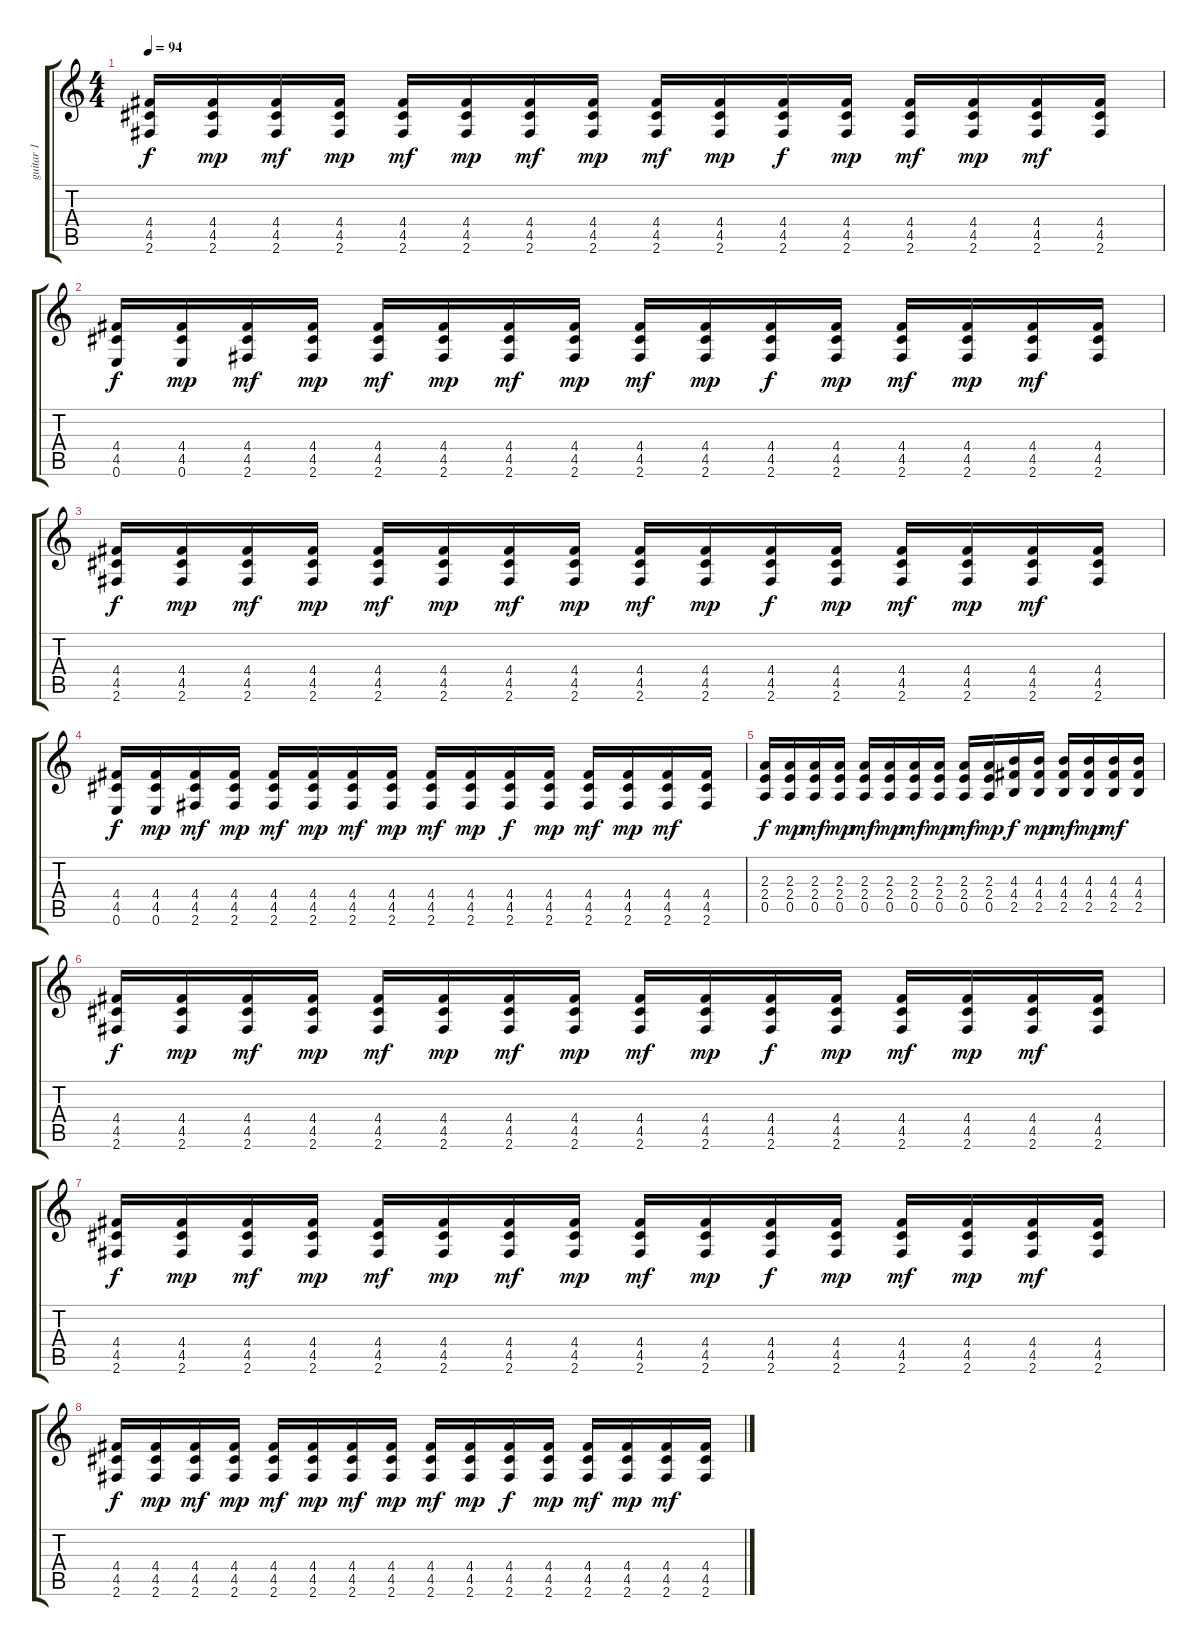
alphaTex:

\track ("guitar 1" "guitar 1") {instrument distortionguitar}
\staff {score tabs}
\tuning (E4 B3 G3 D3 A2 E2) {hide}
\ts (4 4)
\tempo 94
\clef g2
\ks c
(4.4 4.5 2.6).16{dy f} (4.4 4.5 2.6).16{dy mp} (4.4 4.5 2.6).16{dy mf} (4.4 4.5 2.6).16{dy mp} (4.4 4.5 2.6).16{dy mf} (4.4 4.5 2.6).16{dy mp} (4.4 4.5 2.6).16{dy mf} (4.4 4.5 2.6).16{dy mp} (4.4 4.5 2.6).16{dy mf} (4.4 4.5 2.6).16{dy mp} (4.4 4.5 2.6).16{dy f} (4.4 4.5 2.6).16{dy mp} (4.4 4.5 2.6).16{dy mf} (4.4 4.5 2.6).16{dy mp} (4.4 4.5 2.6).16{dy mf} (4.4 4.5 2.6).16 |
(4.4 4.5 0.6).16{dy f} (4.4 4.5 0.6).16{dy mp} (4.4 4.5 2.6).16{dy mf} (4.4 4.5 2.6).16{dy mp} (4.4 4.5 2.6).16{dy mf} (4.4 4.5 2.6).16{dy mp} (4.4 4.5 2.6).16{dy mf} (4.4 4.5 2.6).16{dy mp} (4.4 4.5 2.6).16{dy mf} (4.4 4.5 2.6).16{dy mp} (4.4 4.5 2.6).16{dy f} (4.4 4.5 2.6).16{dy mp} (4.4 4.5 2.6).16{dy mf} (4.4 4.5 2.6).16{dy mp} (4.4 4.5 2.6).16{dy mf} (4.4 4.5 2.6).16 |
(4.4 4.5 2.6).16{dy f} (4.4 4.5 2.6).16{dy mp} (4.4 4.5 2.6).16{dy mf} (4.4 4.5 2.6).16{dy mp} (4.4 4.5 2.6).16{dy mf} (4.4 4.5 2.6).16{dy mp} (4.4 4.5 2.6).16{dy mf} (4.4 4.5 2.6).16{dy mp} (4.4 4.5 2.6).16{dy mf} (4.4 4.5 2.6).16{dy mp} (4.4 4.5 2.6).16{dy f} (4.4 4.5 2.6).16{dy mp} (4.4 4.5 2.6).16{dy mf} (4.4 4.5 2.6).16{dy mp} (4.4 4.5 2.6).16{dy mf} (4.4 4.5 2.6).16 |
(4.4 4.5 0.6).16{dy f} (4.4 4.5 0.6).16{dy mp} (4.4 4.5 2.6).16{dy mf} (4.4 4.5 2.6).16{dy mp} (4.4 4.5 2.6).16{dy mf} (4.4 4.5 2.6).16{dy mp} (4.4 4.5 2.6).16{dy mf} (4.4 4.5 2.6).16{dy mp} (4.4 4.5 2.6).16{dy mf} (4.4 4.5 2.6).16{dy mp} (4.4 4.5 2.6).16{dy f} (4.4 4.5 2.6).16{dy mp} (4.4 4.5 2.6).16{dy mf} (4.4 4.5 2.6).16{dy mp} (4.4 4.5 2.6).16{dy mf} (4.4 4.5 2.6).16 |
(2.3 2.4 0.5).16{dy f} (2.3 2.4 0.5).16{dy mp} (2.3 2.4 0.5).16{dy mf} (2.3 2.4 0.5).16{dy mp} (2.3 2.4 0.5).16{dy mf} (2.3 2.4 0.5).16{dy mp} (2.3 2.4 0.5).16{dy mf} (2.3 2.4 0.5).16{dy mp} (2.3 2.4 0.5).16{dy mf} (2.3 2.4 0.5).16{dy mp} (4.3 4.4 2.5).16{dy f} (4.3 4.4 2.5).16{dy mp} (4.3 4.4 2.5).16{dy mf} (4.3 4.4 2.5).16{dy mp} (4.3 4.4 2.5).16{dy mf} (4.3 4.4 2.5).16 |
(4.4 4.5 2.6).16{dy f} (4.4 4.5 2.6).16{dy mp} (4.4 4.5 2.6).16{dy mf} (4.4 4.5 2.6).16{dy mp} (4.4 4.5 2.6).16{dy mf} (4.4 4.5 2.6).16{dy mp} (4.4 4.5 2.6).16{dy mf} (4.4 4.5 2.6).16{dy mp} (4.4 4.5 2.6).16{dy mf} (4.4 4.5 2.6).16{dy mp} (4.4 4.5 2.6).16{dy f} (4.4 4.5 2.6).16{dy mp} (4.4 4.5 2.6).16{dy mf} (4.4 4.5 2.6).16{dy mp} (4.4 4.5 2.6).16{dy mf} (4.4 4.5 2.6).16 |
(4.4 4.5 2.6).16{dy f} (4.4 4.5 2.6).16{dy mp} (4.4 4.5 2.6).16{dy mf} (4.4 4.5 2.6).16{dy mp} (4.4 4.5 2.6).16{dy mf} (4.4 4.5 2.6).16{dy mp} (4.4 4.5 2.6).16{dy mf} (4.4 4.5 2.6).16{dy mp} (4.4 4.5 2.6).16{dy mf} (4.4 4.5 2.6).16{dy mp} (4.4 4.5 2.6).16{dy f} (4.4 4.5 2.6).16{dy mp} (4.4 4.5 2.6).16{dy mf} (4.4 4.5 2.6).16{dy mp} (4.4 4.5 2.6).16{dy mf} (4.4 4.5 2.6).16 |
(4.4 4.5 2.6).16{dy f} (4.4 4.5 2.6).16{dy mp} (4.4 4.5 2.6).16{dy mf} (4.4 4.5 2.6).16{dy mp} (4.4 4.5 2.6).16{dy mf} (4.4 4.5 2.6).16{dy mp} (4.4 4.5 2.6).16{dy mf} (4.4 4.5 2.6).16{dy mp} (4.4 4.5 2.6).16{dy mf} (4.4 4.5 2.6).16{dy mp} (4.4 4.5 2.6).16{dy f} (4.4 4.5 2.6).16{dy mp} (4.4 4.5 2.6).16{dy mf} (4.4 4.5 2.6).16{dy mp} (4.4 4.5 2.6).16{dy mf} (4.4 4.5 2.6).16
